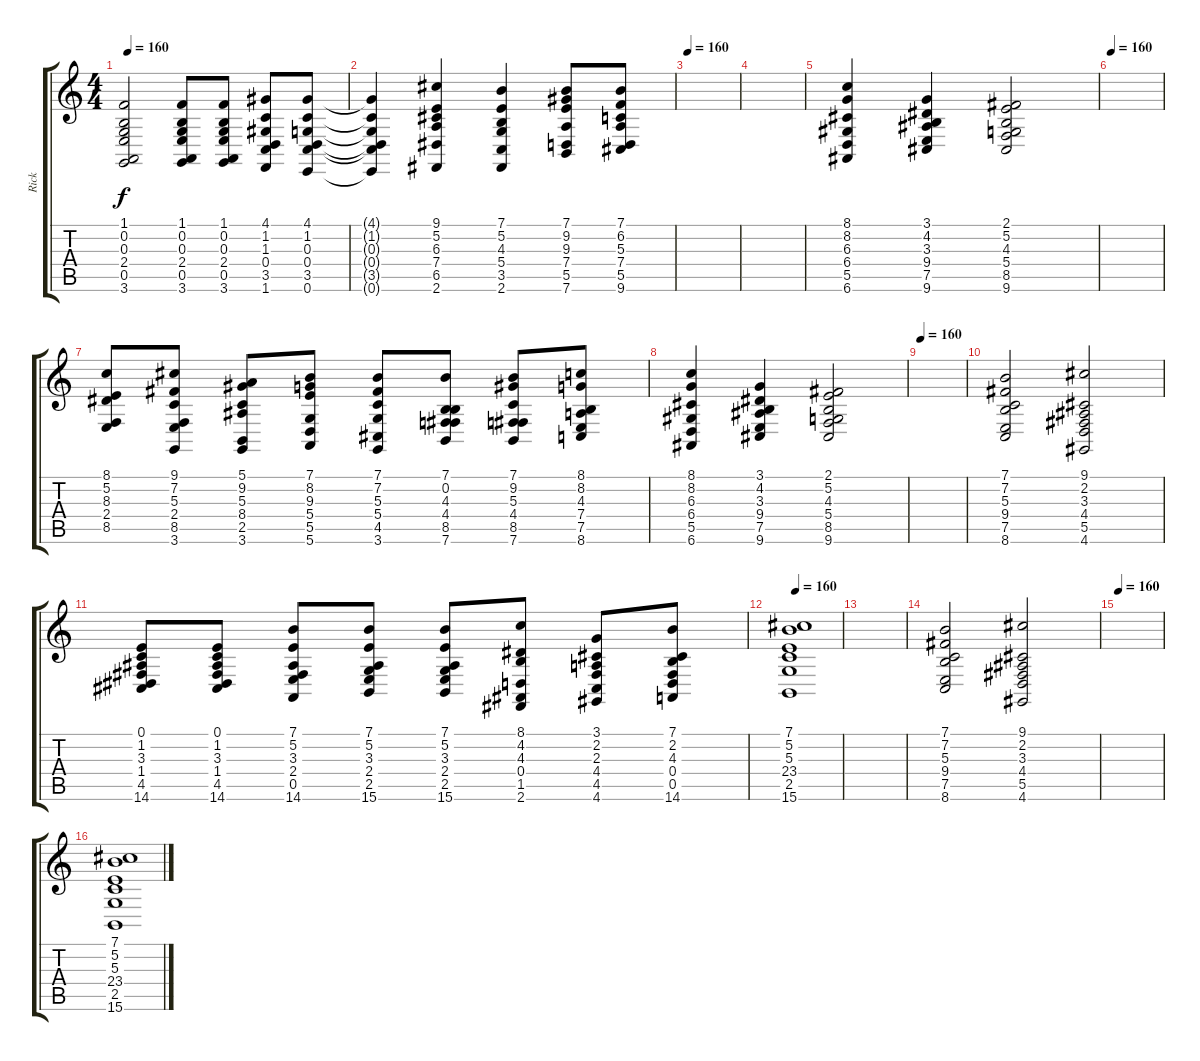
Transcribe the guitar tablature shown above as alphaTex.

\track ("Rick" "Rick") {instrument synthstrings1}
\staff {score tabs}
\tuning (E4 B3 G3 D3 A2 E2) {hide}
\ts (4 4)
\tempo 160
\clef g2
\ks c
(1.1 0.2 0.3 2.4 0.5 3.6).2{dy f} (1.1 0.2 0.3 2.4 0.5 3.6).8 (1.1 0.2 0.3 2.4 0.5 3.6).8 (4.1 1.2 1.3 0.4 3.5 1.6).8 (4.1 1.2 0.3 0.4 3.5 0.6).8 |
(4.1{t} 1.2{t} 0.3{t} 0.4{t} 3.5{t} 0.6{t}).4 (9.1 5.2 6.3 7.4 6.5 2.6).4 (7.1 5.2 4.3 5.4 3.5 2.6).4 (7.1 9.2 9.3 7.4 5.5 7.6).8 (7.1 6.2 5.3 7.4 5.5 9.6).8 |
\tempo 160
|
|
(8.1 8.2 6.3 6.4 5.5 6.6).4 (3.1 4.2 3.3 9.4 7.5 9.6).4 (2.1 5.2 4.3 5.4 8.5 9.6).2 |
\tempo 160
|
(8.1 5.2 8.3 2.4 8.5).8 (9.1 7.2 5.3 2.4 8.5 3.6).8 (5.1 9.2 5.3 8.4 2.5 3.6).8 (7.1 8.2 9.3 5.4 5.5 5.6).8 (7.1 7.2 5.3 5.4 4.5 3.6).8 (7.1 0.2 4.3 4.4 8.5 7.6).8 (7.1 9.2 5.3 4.4 8.5 7.6).8 (8.1 8.2 4.3 7.4 7.5 8.6).8 |
(8.1 8.2 6.3 6.4 5.5 6.6).4 (3.1 4.2 3.3 9.4 7.5 9.6).4 (2.1 5.2 4.3 5.4 8.5 9.6).2 |
\tempo 160
|
(7.1 7.2 5.3 9.4 7.5 8.6).2 (9.1 2.2 3.3 4.4 5.5 4.6).2 |
(0.1 1.2 3.3 1.4 4.5 14.6).8 (0.1 1.2 3.3 1.4 4.5 14.6).8 (7.1 5.2 3.3 2.4 0.5 14.6).8 (7.1 5.2 3.3 2.4 2.5 15.6).8 (7.1 5.2 3.3 2.4 2.5 15.6).8 (8.1 4.2 4.3 0.4 1.5 2.6).8 (3.1 2.2 2.3 4.4 4.5 4.6).8 (7.1 2.2 4.3 0.4 0.5 14.6).8 |
\tempo 160
(7.1 5.2 5.3 23.4 2.5 15.6).1 |
|
(7.1 7.2 5.3 9.4 7.5 8.6).2 (9.1 2.2 3.3 4.4 5.5 4.6).2 |
\tempo 160
|
(7.1 5.2 5.3 23.4 2.5 15.6).1
